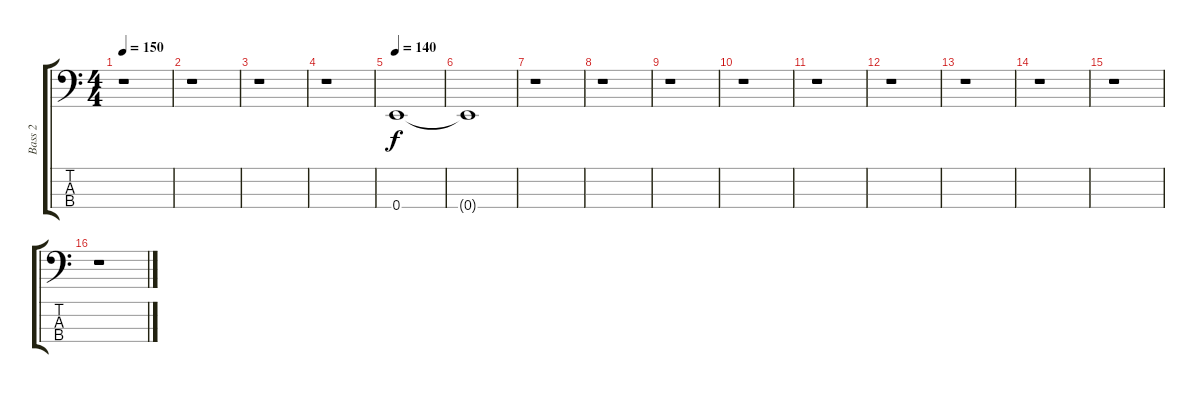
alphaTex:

\track ("Bass 2" "Bass 2") {instrument fretlessbass}
\staff {score tabs}
\tuning (G2 D2 A1 E1) {hide}
\ts (4 4)
\tempo 150
\clef f4
\ks c
r.1{dy f} |
r.1 |
r.1 |
r.1 |
\tempo 140
0.4.1{volume 12} |
0.4{t}.1 |
r.1 |
r.1 |
r.1 |
r.1 |
r.1 |
r.1 |
r.1 |
r.1 |
r.1 |
r.1
